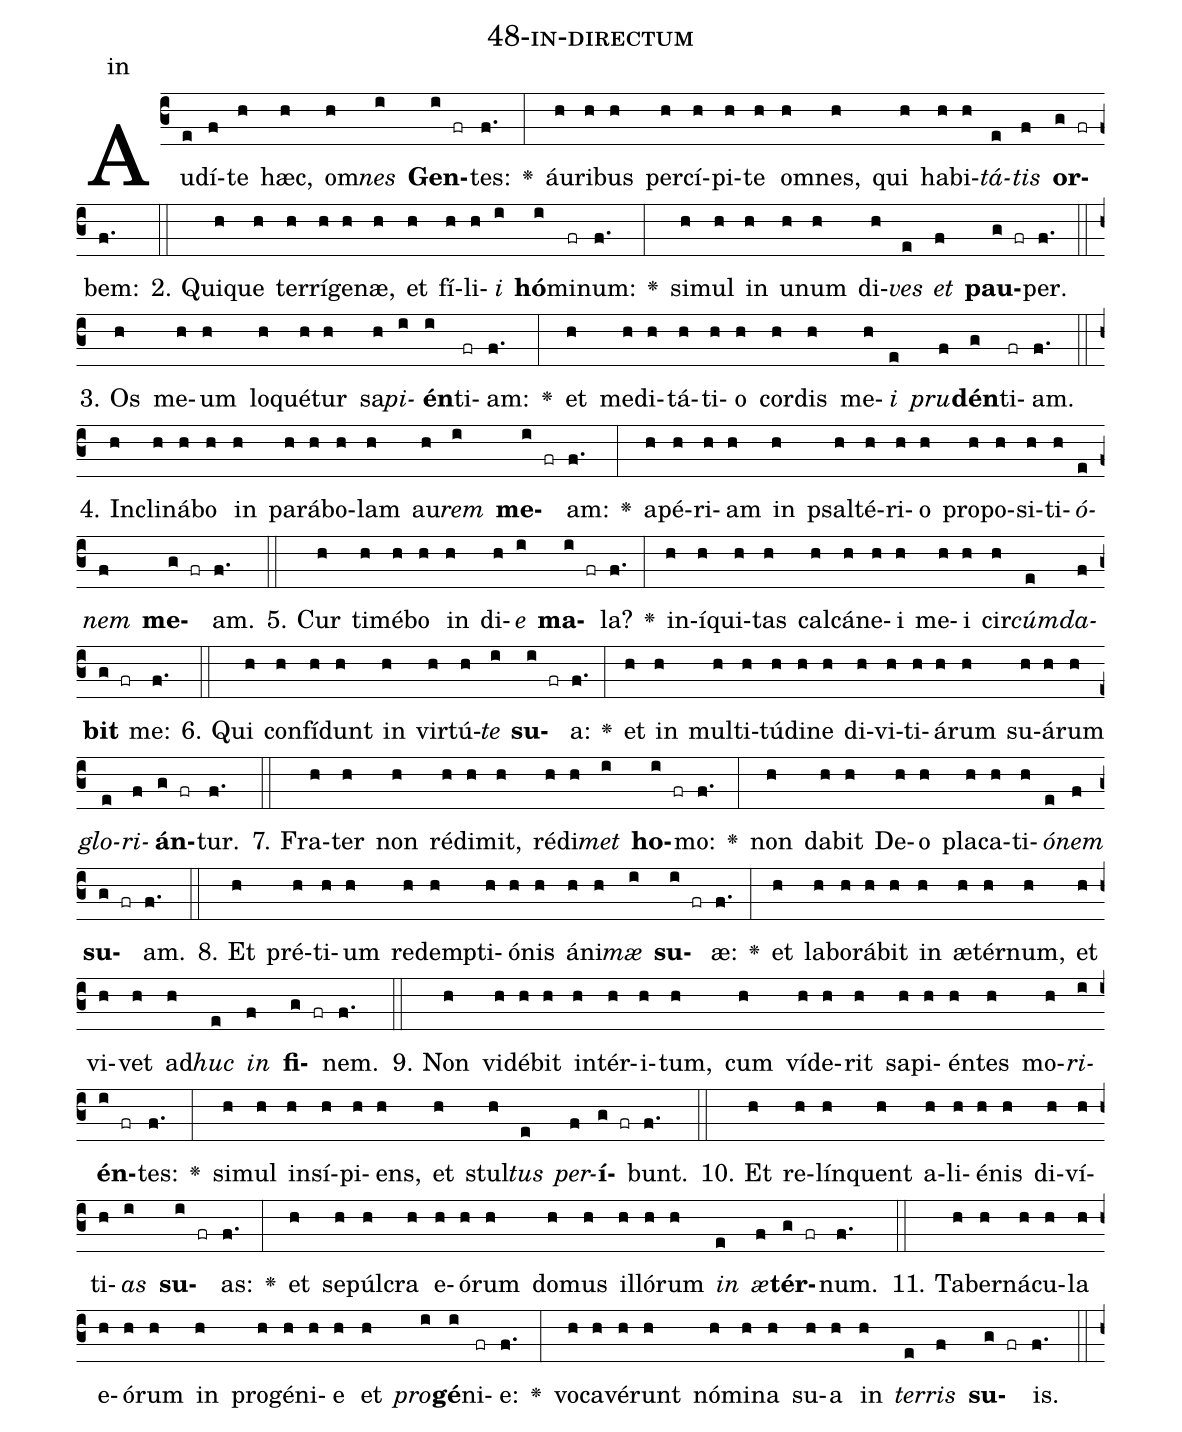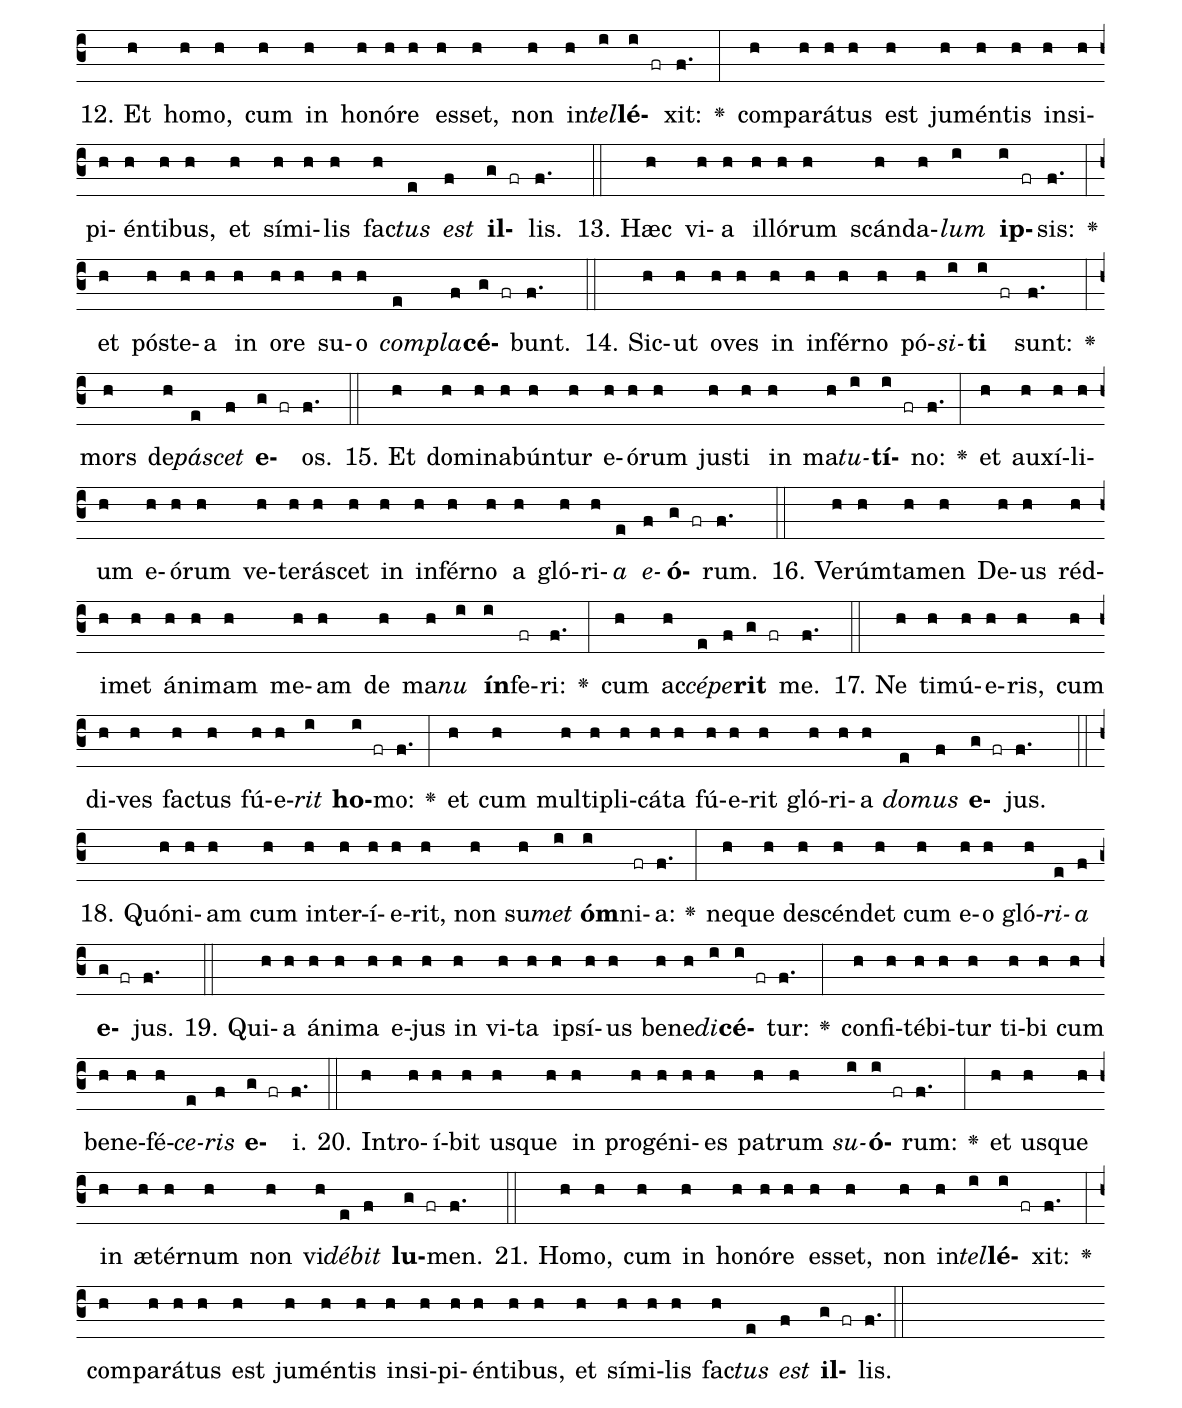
name: 48-in-directum;
annotation: in;
%%
(c3)Au(e)dí(f)te(h) hæc,(h) om(h)<i>nes</i>(i) <b>Gen</b>(i fr)tes:(f.) <v>\greheightstar</v>(:) áu(h)ri(h)bus(h) per(h)cí(h)pi(h)te(h) om(h)nes,(h) qui(h) ha(h)bi(h)<i>tá</i>(e)<i>tis</i>(f) <b>or</b>(g fr)bem:(f.) (::)
2. Qui(h)que(h) ter(h)rí(h)ge(h)næ,(h) et(h) fí(h)li(h)<i>i</i>(i) <b>hó</b>(i)mi(fr)num:(f.) <v>\greheightstar</v>(:) si(h)mul(h) in(h) u(h)num(h) di(h)<i>ves</i>(e) <i>et</i>(f) <b>pau</b>(g fr)per.(f.) (::)
3. Os(h) me(h)um(h) lo(h)qué(h)tur(h) sa(h)<i>pi</i>(i)<b>én</b>(i)ti(fr)am:(f.) <v>\greheightstar</v>(:) et(h) me(h)di(h)tá(h)ti(h)o(h) cor(h)dis(h) me(h)<i>i</i>(e) <i>pru</i>(f)<b>dén</b>(g)ti(fr)am.(f.) (::)
4. In(h)cli(h)ná(h)bo(h) in(h) pa(h)rá(h)bo(h)lam(h) au(h)<i>rem</i>(i) <b>me</b>(i fr)am:(f.) <v>\greheightstar</v>(:) a(h)pé(h)ri(h)am(h) in(h) psal(h)té(h)ri(h)o(h) pro(h)po(h)si(h)ti(h)<i>ó</i>(e)<i>nem</i>(f) <b>me</b>(g fr)am.(f.) (::)
5. Cur(h) ti(h)mé(h)bo(h) in(h) di(h)<i>e</i>(i) <b>ma</b>(i fr)la?(f.) <v>\greheightstar</v>(:) in(h)í(h)qui(h)tas(h) cal(h)cá(h)ne(h)i(h) me(h)i(h) cir(h)<i>cúm</i>(e)<i>da</i>(f)<b>bit</b>(g fr) me:(f.) (::)
6. Qui(h) con(h)fí(h)dunt(h) in(h) vir(h)tú(h)<i>te</i>(i) <b>su</b>(i fr)a:(f.) <v>\greheightstar</v>(:) et(h) in(h) mul(h)ti(h)tú(h)di(h)ne(h) di(h)vi(h)ti(h)á(h)rum(h) su(h)á(h)rum(h) <i>glo</i>(e)<i>ri</i>(f)<b>án</b>(g fr)tur.(f.) (::)
7. Fra(h)ter(h) non(h) réd(h)i(h)mit,(h) réd(h)i(h)<i>met</i>(i) <b>ho</b>(i fr)mo:(f.) <v>\greheightstar</v>(:) non(h) da(h)bit(h) De(h)o(h) pla(h)ca(h)ti(h)<i>ó</i>(e)<i>nem</i>(f) <b>su</b>(g fr)am.(f.) (::)
8. Et(h) pré(h)ti(h)um(h) red(h)emp(h)ti(h)ó(h)nis(h) á(h)ni(h)<i>mæ</i>(i) <b>su</b>(i fr)æ:(f.) <v>\greheightstar</v>(:) et(h) la(h)bo(h)rá(h)bit(h) in(h) æ(h)tér(h)num,(h) et(h) vi(h)vet(h) ad(h)<i>huc</i>(e) <i>in</i>(f) <b>fi</b>(g fr)nem.(f.) (::)
9. Non(h) vi(h)dé(h)bit(h) in(h)tér(h)i(h)tum,(h) cum(h) ví(h)de(h)rit(h) sa(h)pi(h)én(h)tes(h) mo(h)<i>ri</i>(i)<b>én</b>(i fr)tes:(f.) <v>\greheightstar</v>(:) si(h)mul(h) in(h)sí(h)pi(h)ens,(h) et(h) stul(h)<i>tus</i>(e) <i>per</i>(f)<b>í</b>(g fr)bunt.(f.) (::)
10. Et(h) re(h)lín(h)quent(h) a(h)li(h)é(h)nis(h) di(h)ví(h)ti(h)<i>as</i>(i) <b>su</b>(i fr)as:(f.) <v>\greheightstar</v>(:) et(h) se(h)púl(h)cra(h) e(h)ó(h)rum(h) do(h)mus(h) il(h)ló(h)rum(h) <i>in</i>(e) <i>æ</i>(f)<b>tér</b>(g fr)num.(f.) (::)
11. Ta(h)ber(h)ná(h)cu(h)la(h) e(h)ó(h)rum(h) in(h) pro(h)gé(h)ni(h)e(h) et(h) <i>pro</i>(i)<b>gé</b>(i)ni(fr)e:(f.) <v>\greheightstar</v>(:) vo(h)ca(h)vé(h)runt(h) nó(h)mi(h)na(h) su(h)a(h) in(h) <i>ter</i>(e)<i>ris</i>(f) <b>su</b>(g fr)is.(f.) (::)
12. Et(h) ho(h)mo,(h) cum(h) in(h) ho(h)nó(h)re(h) es(h)set,(h) non(h) in(h)<i>tel</i>(i)<b>lé</b>(i fr)xit:(f.) <v>\greheightstar</v>(:) com(h)pa(h)rá(h)tus(h) est(h) ju(h)mén(h)tis(h) in(h)si(h)pi(h)én(h)ti(h)bus,(h) et(h) sí(h)mi(h)lis(h) fac(h)<i>tus</i>(e) <i>est</i>(f) <b>il</b>(g fr)lis.(f.) (::)
13. Hæc(h) vi(h)a(h) il(h)ló(h)rum(h) scán(h)da(h)<i>lum</i>(i) <b>ip</b>(i fr)sis:(f.) <v>\greheightstar</v>(:) et(h) póst(h)e(h)a(h) in(h) o(h)re(h) su(h)o(h) <i>com</i>(e)<i>pla</i>(f)<b>cé</b>(g fr)bunt.(f.) (::)
14. Sic(h)ut(h) o(h)ves(h) in(h) in(h)fér(h)no(h) pó(h)<i>si</i>(i)<b>ti</b>(i fr) sunt:(f.) <v>\greheightstar</v>(:) mors(h) de(h)<i>pá</i>(e)<i>scet</i>(f) <b>e</b>(g fr)os.(f.) (::)
15. Et(h) do(h)mi(h)na(h)bún(h)tur(h) e(h)ó(h)rum(h) jus(h)ti(h) in(h) ma(h)<i>tu</i>(i)<b>tí</b>(i fr)no:(f.) <v>\greheightstar</v>(:) et(h) au(h)xí(h)li(h)um(h) e(h)ó(h)rum(h) ve(h)te(h)rá(h)scet(h) in(h) in(h)fér(h)no(h) a(h) gló(h)ri(h)<i>a</i>(e) <i>e</i>(f)<b>ó</b>(g fr)rum.(f.) (::)
16. Ve(h)rúm(h)ta(h)men(h) De(h)us(h) réd(h)i(h)met(h) á(h)ni(h)mam(h) me(h)am(h) de(h) ma(h)<i>nu</i>(i) <b>ín</b>(i)fe(fr)ri:(f.) <v>\greheightstar</v>(:) cum(h) ac(h)<i>cé</i>(e)<i>pe</i>(f)<b>rit</b>(g fr) me.(f.) (::)
17. Ne(h) ti(h)mú(h)e(h)ris,(h) cum(h) di(h)ves(h) fac(h)tus(h) fú(h)e(h)<i>rit</i>(i) <b>ho</b>(i fr)mo:(f.) <v>\greheightstar</v>(:) et(h) cum(h) mul(h)ti(h)pli(h)cá(h)ta(h) fú(h)e(h)rit(h) gló(h)ri(h)a(h) <i>do</i>(e)<i>mus</i>(f) <b>e</b>(g fr)jus.(f.) (::)
18. Quón(h)i(h)am(h) cum(h) in(h)ter(h)í(h)e(h)rit,(h) non(h) su(h)<i>met</i>(i) <b>óm</b>(i)ni(fr)a:(f.) <v>\greheightstar</v>(:) ne(h)que(h) de(h)scén(h)det(h) cum(h) e(h)o(h) gló(h)<i>ri</i>(e)<i>a</i>(f) <b>e</b>(g fr)jus.(f.) (::)
19. Qui(h)a(h) á(h)ni(h)ma(h) e(h)jus(h) in(h) vi(h)ta(h) ip(h)sí(h)us(h) be(h)ne(h)<i>di</i>(i)<b>cé</b>(i fr)tur:(f.) <v>\greheightstar</v>(:) con(h)fi(h)té(h)bi(h)tur(h) ti(h)bi(h) cum(h) be(h)ne(h)fé(h)<i>ce</i>(e)<i>ris</i>(f) <b>e</b>(g fr)i.(f.) (::)
20. In(h)tro(h)í(h)bit(h) us(h)que(h) in(h) pro(h)gé(h)ni(h)es(h) pa(h)trum(h) <i>su</i>(i)<b>ó</b>(i fr)rum:(f.) <v>\greheightstar</v>(:) et(h) us(h)que(h) in(h) æ(h)tér(h)num(h) non(h) vi(h)<i>dé</i>(e)<i>bit</i>(f) <b>lu</b>(g fr)men.(f.) (::)
21. Ho(h)mo,(h) cum(h) in(h) ho(h)nó(h)re(h) es(h)set,(h) non(h) in(h)<i>tel</i>(i)<b>lé</b>(i fr)xit:(f.) <v>\greheightstar</v>(:) com(h)pa(h)rá(h)tus(h) est(h) ju(h)mén(h)tis(h) in(h)si(h)pi(h)én(h)ti(h)bus,(h) et(h) sí(h)mi(h)lis(h) fac(h)<i>tus</i>(e) <i>est</i>(f) <b>il</b>(g fr)lis.(f.) (::)
